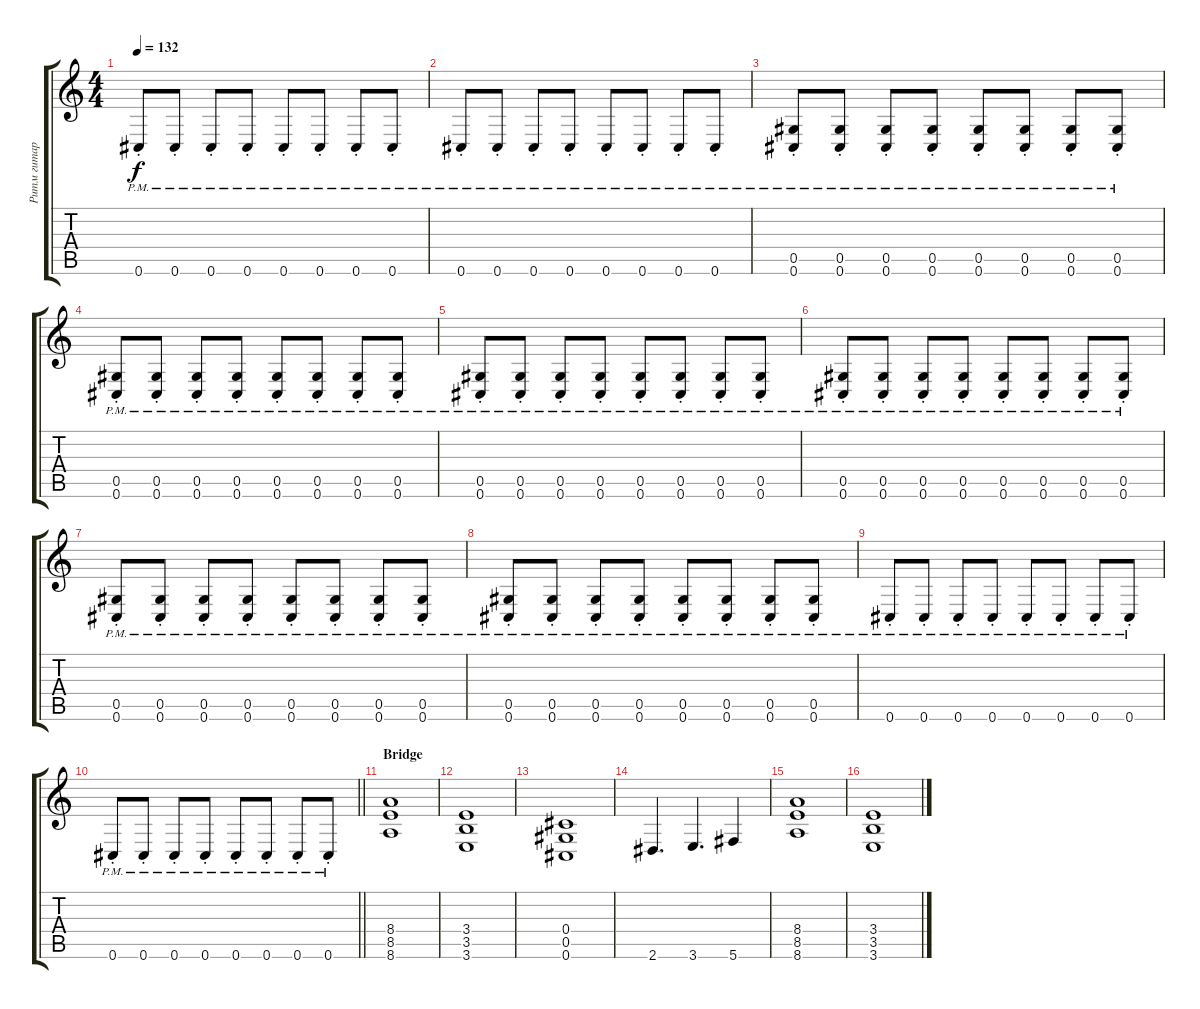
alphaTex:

\track ("Ритм гитара" "Ритм гитар") {instrument distortionguitar}
\staff {score tabs}
\tuning (Eb4 Bb3 Gb3 Db3 Ab2 Db2) {hide}
\ts (4 4)
\tempo 132
\clef g2
\ks c
0.6{pm st}.8{dy f} 0.6{pm st}.8 0.6{pm st}.8 0.6{pm st}.8 0.6{pm st}.8 0.6{pm st}.8 0.6{pm st}.8 0.6{pm st}.8 |
0.6{pm st}.8 0.6{pm st}.8 0.6{pm st}.8 0.6{pm st}.8 0.6{pm st}.8 0.6{pm st}.8 0.6{pm st}.8 0.6{pm st}.8 |
(0.5{pm st} 0.6{pm st}).8 (0.5{pm st} 0.6{pm st}).8 (0.5{pm st} 0.6{pm st}).8 (0.5{pm st} 0.6{pm st}).8 (0.5{pm st} 0.6{pm st}).8 (0.5{pm st} 0.6{pm st}).8 (0.5{pm st} 0.6{pm st}).8 (0.5{pm st} 0.6{pm st}).8 |
(0.5{pm st} 0.6{pm st}).8 (0.5{pm st} 0.6{pm st}).8 (0.5{pm st} 0.6{pm st}).8 (0.5{pm st} 0.6{pm st}).8 (0.5{pm st} 0.6{pm st}).8 (0.5{pm st} 0.6{pm st}).8 (0.5{pm st} 0.6{pm st}).8 (0.5{pm st} 0.6{pm st}).8 |
(0.5{pm st} 0.6{pm st}).8 (0.5{pm st} 0.6{pm st}).8 (0.5{pm st} 0.6{pm st}).8 (0.5{pm st} 0.6{pm st}).8 (0.5{pm st} 0.6{pm st}).8 (0.5{pm st} 0.6{pm st}).8 (0.5{pm st} 0.6{pm st}).8 (0.5{pm st} 0.6{pm st}).8 |
(0.5{pm st} 0.6{pm st}).8 (0.5{pm st} 0.6{pm st}).8 (0.5{pm st} 0.6{pm st}).8 (0.5{pm st} 0.6{pm st}).8 (0.5{pm st} 0.6{pm st}).8 (0.5{pm st} 0.6{pm st}).8 (0.5{pm st} 0.6{pm st}).8 (0.5{pm st} 0.6{pm st}).8 |
(0.5{pm st} 0.6{pm st}).8 (0.5{pm st} 0.6{pm st}).8 (0.5{pm st} 0.6{pm st}).8 (0.5{pm st} 0.6{pm st}).8 (0.5{pm st} 0.6{pm st}).8 (0.5{pm st} 0.6{pm st}).8 (0.5{pm st} 0.6{pm st}).8 (0.5{pm st} 0.6{pm st}).8 |
(0.5{pm st} 0.6{pm st}).8 (0.5{pm st} 0.6{pm st}).8 (0.5{pm st} 0.6{pm st}).8 (0.5{pm st} 0.6{pm st}).8 (0.5{pm st} 0.6{pm st}).8 (0.5{pm st} 0.6{pm st}).8 (0.5{pm st} 0.6{pm st}).8 (0.5{pm st} 0.6{pm st}).8 |
0.6{pm st}.8 0.6{pm st}.8 0.6{pm st}.8 0.6{pm st}.8 0.6{pm st}.8 0.6{pm st}.8 0.6{pm st}.8 0.6{pm st}.8 |
\barLineRight lightlight
0.6{pm st}.8 0.6{pm st}.8 0.6{pm st}.8 0.6{pm st}.8 0.6{pm st}.8 0.6{pm st}.8 0.6{pm st}.8 0.6{pm st}.8 |
\section ("" "Bridge")
(8.4 8.5 8.6).1{balance 4 instrument distortionguitar} |
(3.4 3.5 3.6).1 |
(0.4 0.5 0.6).1{balance 8} |
2.6.4{d} 3.6.4{d} 5.6.4 |
(8.4 8.5 8.6).1{balance 4} |
(3.4 3.5 3.6).1
